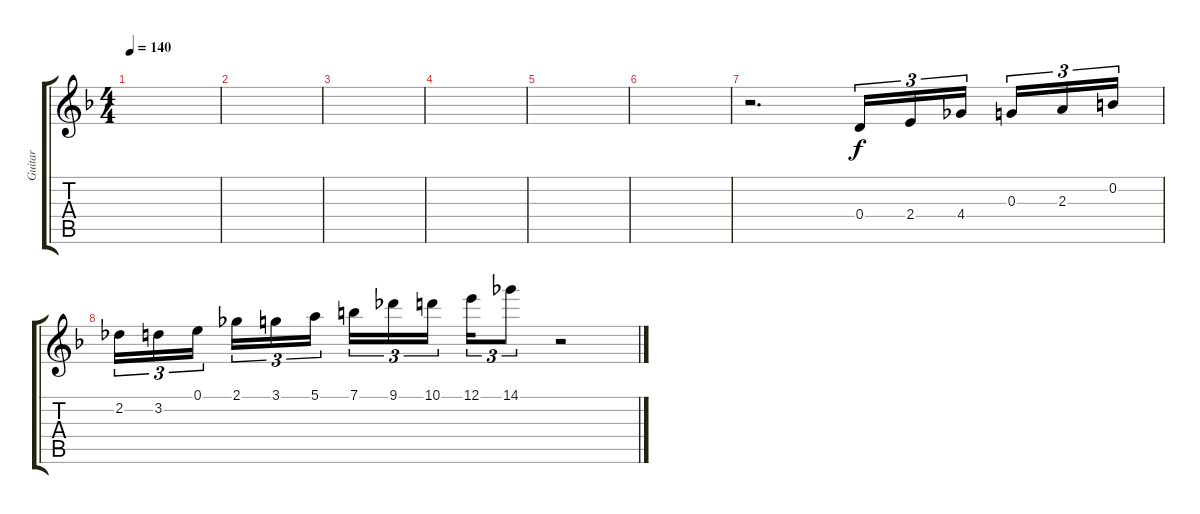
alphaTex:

\track ("Guitar" "Guitar") {instrument overdrivenguitar}
\staff {score tabs}
\tuning (E4 B3 G3 D3 A2 D2) {hide}
\ts (4 4)
\tempo 140
\clef g2
\ks dminor
|
|
|
|
|
|
r.2{d instrument orchestralharp} 0.4.16{tu (3 2)} 2.4.16{tu (3 2)} 4.4.16{tu (3 2) beam splitsecondary} 0.3.16{tu (3 2)} 2.3.16{tu (3 2)} 0.2.16{tu (3 2)} |
2.2.16{tu (3 2)} 3.2.16{tu (3 2)} 0.1.16{tu (3 2) beam splitsecondary} 2.1.16{tu (3 2)} 3.1.16{tu (3 2)} 5.1.16{tu (3 2)} 7.1.16{tu (3 2)} 9.1.16{tu (3 2)} 10.1.16{tu (3 2) beam splitsecondary} 12.1.16{tu (3 2)} 14.1.8{tu (3 2)} r.2
